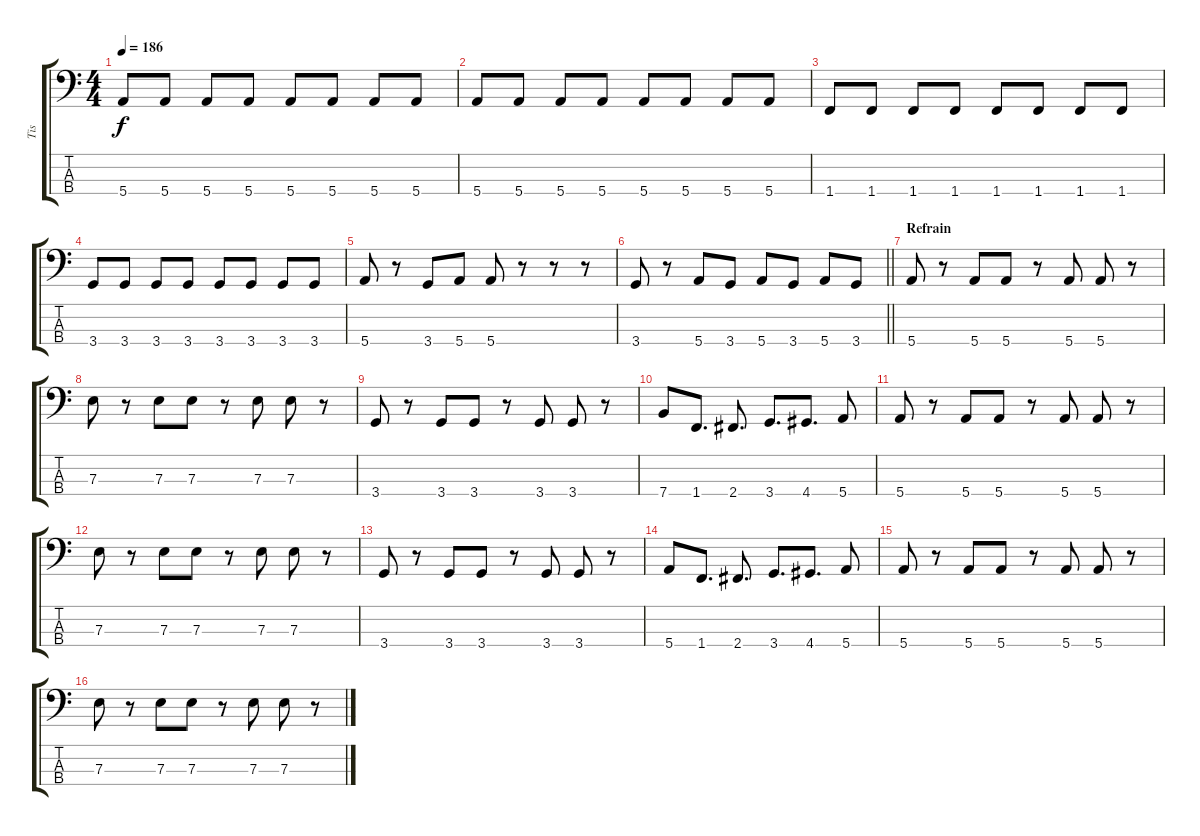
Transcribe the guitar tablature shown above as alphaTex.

\track ("Tis" "Tis") {instrument electricbassfinger}
\staff {score tabs}
\tuning (G2 D2 A1 E1) {hide}
\ts (4 4)
\tempo 186
\clef f4
\ks c
5.4.8{dy f} 5.4.8 5.4.8 5.4.8 5.4.8 5.4.8 5.4.8 5.4.8 |
5.4.8 5.4.8 5.4.8 5.4.8 5.4.8 5.4.8 5.4.8 5.4.8 |
1.4.8 1.4.8 1.4.8 1.4.8 1.4.8 1.4.8 1.4.8 1.4.8 |
3.4.8 3.4.8 3.4.8 3.4.8 3.4.8 3.4.8 3.4.8 3.4.8 |
5.4.8 r.8 3.4.8 5.4.8 5.4.8 r.8 r.8 r.8 |
\barLineRight lightlight
3.4.8 r.8 5.4.8 3.4.8 5.4.8 3.4.8 5.4.8 3.4.8 |
\section ("" "Refrain")
5.4.8 r.8 5.4.8 5.4.8 r.8 5.4.8 5.4.8 r.8 |
7.3.8 r.8 7.3.8 7.3.8 r.8 7.3.8 7.3.8 r.8 |
3.4.8 r.8 3.4.8 3.4.8 r.8 3.4.8 3.4.8 r.8 |
7.4.8 1.4.8{d} 2.4.8{d} 3.4.8{d} 4.4.8{d} 5.4.8 |
5.4.8 r.8 5.4.8 5.4.8 r.8 5.4.8 5.4.8 r.8 |
7.3.8 r.8 7.3.8 7.3.8 r.8 7.3.8 7.3.8 r.8 |
3.4.8 r.8 3.4.8 3.4.8 r.8 3.4.8 3.4.8 r.8 |
5.4.8 1.4.8{d} 2.4.8{d} 3.4.8{d} 4.4.8{d} 5.4.8 |
5.4.8 r.8 5.4.8 5.4.8 r.8 5.4.8 5.4.8 r.8 |
7.3.8 r.8 7.3.8 7.3.8 r.8 7.3.8 7.3.8 r.8
